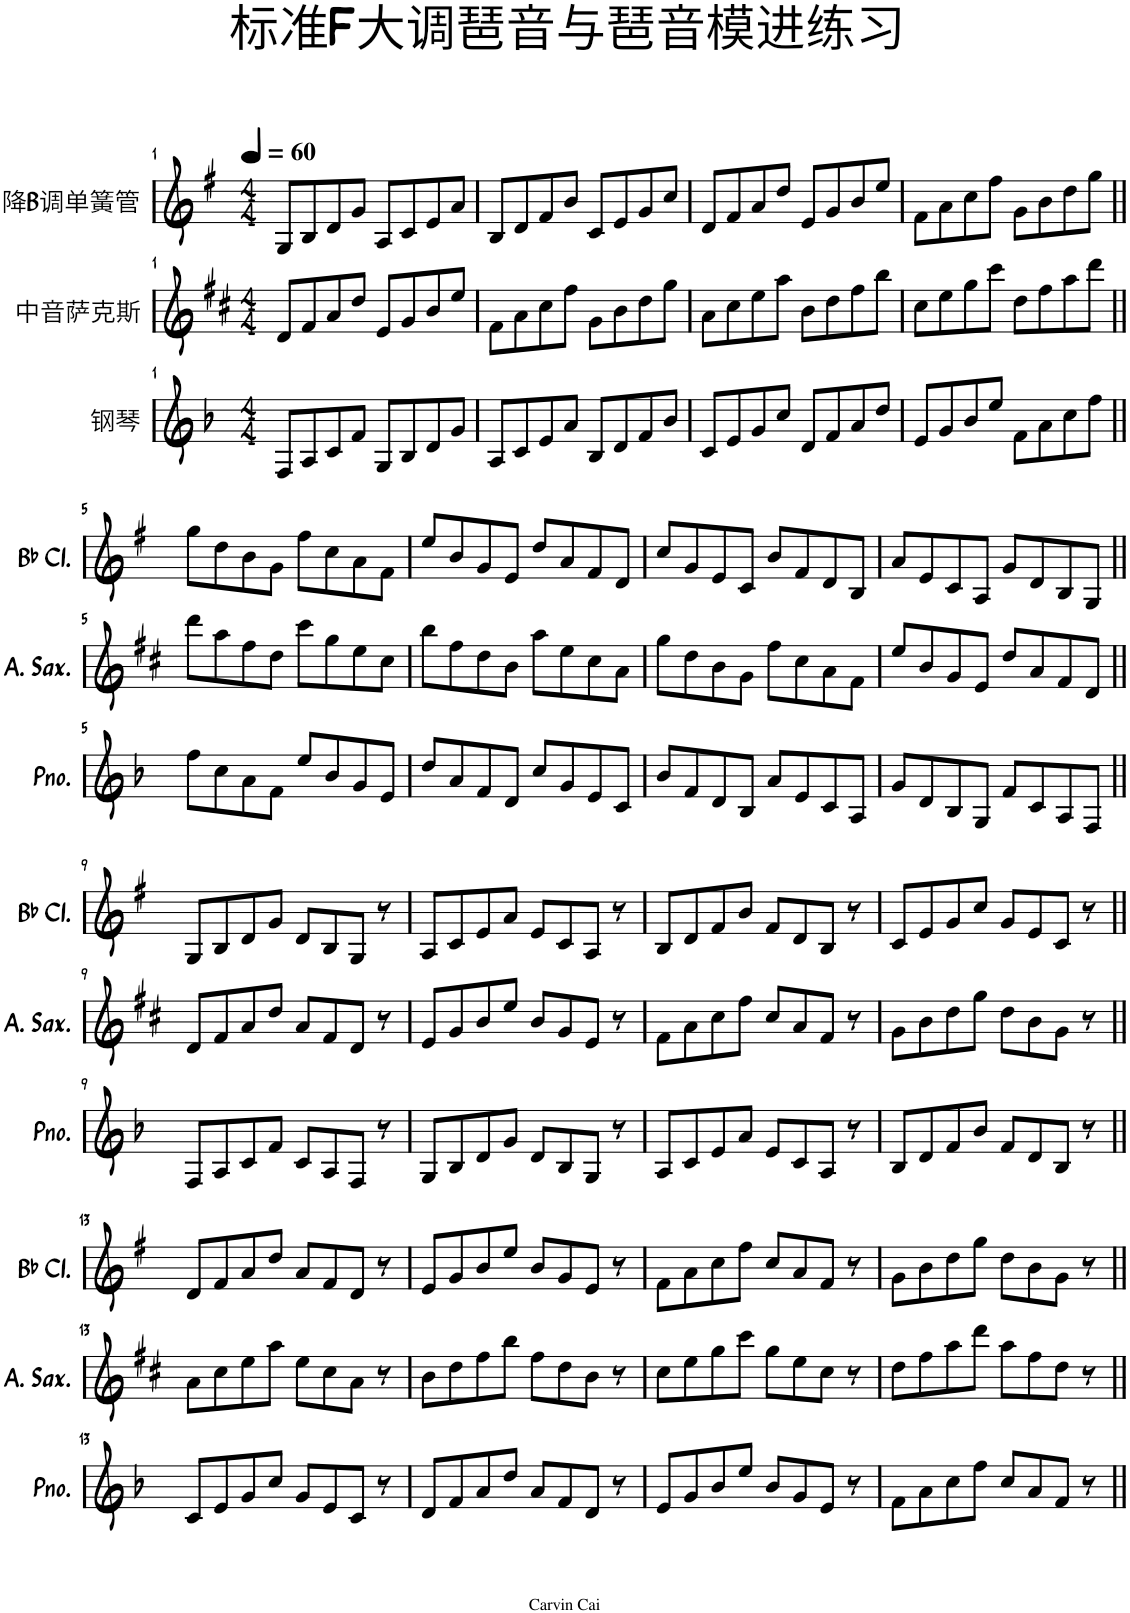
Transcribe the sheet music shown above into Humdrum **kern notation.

**kern	**kern	**kern
*part3	*part2	*part1
*staff3	*staff2	*staff1
*I"钢琴	*I"中音萨克斯	*I"降B调单簧管
*clefG2	*clefG2	*clefG2
*	*Trd5c9	*Trd1c2
*k[b-]	*k[f#c#]	*k[f#]
*M4/4	*M4/4	*M4/4
*MM60	*MM60	*MM60
=1	=1	=1
8F/L	8d/L	8G/L
8A/	8f#/	8B/
8c/	8a/	8d/
8f/J	8dd/J	8g/J
8G/L	8e/L	8A/L
8B-/	8g/	8c/
8d/	8b/	8e/
8g/J	8ee/J	8a/J
=2	=2	=2
8A/L	8f#\L	8B/L
8c/	8a\	8d/
8e/	8cc#\	8f#/
8a/J	8ff#\J	8b/J
8B-/L	8g\L	8c/L
8d/	8b\	8e/
8f/	8dd\	8g/
8b-/J	8gg\J	8cc/J
=3	=3	=3
8c/L	8a\L	8d/L
8e/	8cc#\	8f#/
8g/	8ee\	8a/
8cc/J	8aa\J	8dd/J
8d/L	8b\L	8e/L
8f/	8dd\	8g/
8a/	8ff#\	8b/
8dd/J	8bb\J	8ee/J
=4	=4	=4
8e/L	8cc#\L	8f#\L
8g/	8ee\	8a\
8b-/	8gg\	8cc\
8ee/J	8ccc#\J	8ff#\J
8f\L	8dd\L	8g\L
8a\	8ff#\	8b\
8cc\	8aa\	8dd\
8ff\J	8ddd\J	8gg\J
!!LO:LB:g=z
=5||	=5||	=5||
8ff\L	8ddd\L	8gg\L
8cc\	8aa\	8dd\
8a\	8ff#\	8b\
8f\J	8dd\J	8g\J
8ee/L	8ccc#\L	8ff#\L
8b-/	8gg\	8cc\
8g/	8ee\	8a\
8e/J	8cc#\J	8f#\J
=6	=6	=6
8dd/L	8bb\L	8ee/L
8a/	8ff#\	8b/
8f/	8dd\	8g/
8d/J	8b\J	8e/J
8cc/L	8aa\L	8dd/L
8g/	8ee\	8a/
8e/	8cc#\	8f#/
8c/J	8a\J	8d/J
=7	=7	=7
8b-/L	8gg\L	8cc/L
8f/	8dd\	8g/
8d/	8b\	8e/
8B-/J	8g\J	8c/J
8a/L	8ff#\L	8b/L
8e/	8cc#\	8f#/
8c/	8a\	8d/
8A/J	8f#\J	8B/J
=8	=8	=8
8g/L	8ee/L	8a/L
8d/	8b/	8e/
8B-/	8g/	8c/
8G/J	8e/J	8A/J
8f/L	8dd/L	8g/L
8c/	8a/	8d/
8A/	8f#/	8B/
8F/J	8d/J	8G/J
!!LO:LB:g=z
=9||	=9||	=9||
8F/L	8d/L	8G/L
8A/	8f#/	8B/
8c/	8a/	8d/
8f/J	8dd/J	8g/J
8c/L	8a/L	8d/L
8A/	8f#/	8B/
8F/J	8d/J	8G/J
8r	8r	8r
=10	=10	=10
8G/L	8e/L	8A/L
8B-/	8g/	8c/
8d/	8b/	8e/
8g/J	8ee/J	8a/J
8d/L	8b/L	8e/L
8B-/	8g/	8c/
8G/J	8e/J	8A/J
8r	8r	8r
=11	=11	=11
8A/L	8f#\L	8B/L
8c/	8a\	8d/
8e/	8cc#\	8f#/
8a/J	8ff#\J	8b/J
8e/L	8cc#/L	8f#/L
8c/	8a/	8d/
8A/J	8f#/J	8B/J
8r	8r	8r
=12	=12	=12
8B-/L	8g\L	8c/L
8d/	8b\	8e/
8f/	8dd\	8g/
8b-/J	8gg\J	8cc/J
8f/L	8dd\L	8g/L
8d/	8b\	8e/
8B-/J	8g\J	8c/J
8r	8r	8r
!!LO:LB:g=z
=13||	=13||	=13||
8c/L	8a\L	8d/L
8e/	8cc#\	8f#/
8g/	8ee\	8a/
8cc/J	8aa\J	8dd/J
8g/L	8ee\L	8a/L
8e/	8cc#\	8f#/
8c/J	8a\J	8d/J
8r	8r	8r
=14	=14	=14
8d/L	8b\L	8e/L
8f/	8dd\	8g/
8a/	8ff#\	8b/
8dd/J	8bb\J	8ee/J
8a/L	8ff#\L	8b/L
8f/	8dd\	8g/
8d/J	8b\J	8e/J
8r	8r	8r
=15	=15	=15
8e/L	8cc#\L	8f#\L
8g/	8ee\	8a\
8b-/	8gg\	8cc\
8ee/J	8ccc#\J	8ff#\J
8b-/L	8gg\L	8cc/L
8g/	8ee\	8a/
8e/J	8cc#\J	8f#/J
8r	8r	8r
=16	=16	=16
8f\L	8dd\L	8g\L
8a\	8ff#\	8b\
8cc\	8aa\	8dd\
8ff\J	8ddd\J	8gg\J
8cc/L	8aa\L	8dd\L
8a/	8ff#\	8b\
8f/J	8dd\J	8g\J
8r	8r	8r
=||	=||	=||
*-	*-	*-
